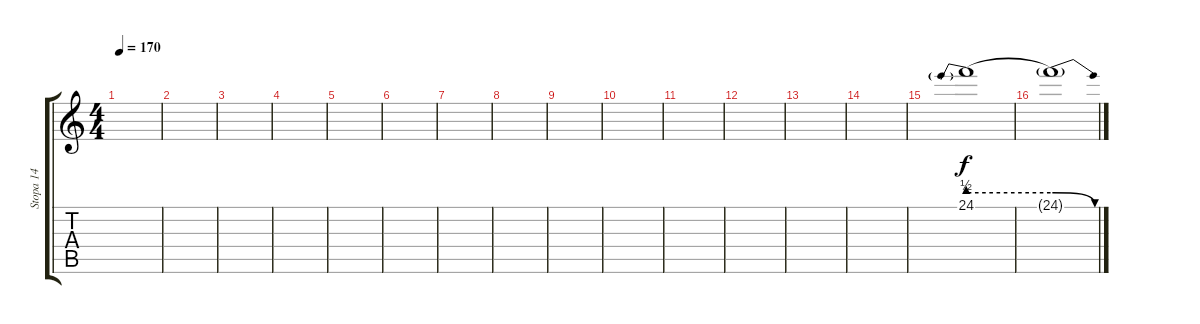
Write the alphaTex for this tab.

\track ("Stopa 14" "Stopa 14") {instrument stringensemble1}
\staff {score tabs}
\tuning (E4 B3 G3 D3 A2 E2) {hide}
\ts (4 4)
\tempo 170
\clef g2
\ks c
|
|
|
|
|
|
|
|
|
|
|
|
|
|
24.1{be (prebend 0 2 60 2)}.1 |
24.1{be (release 0 2 60 0) t}.1
